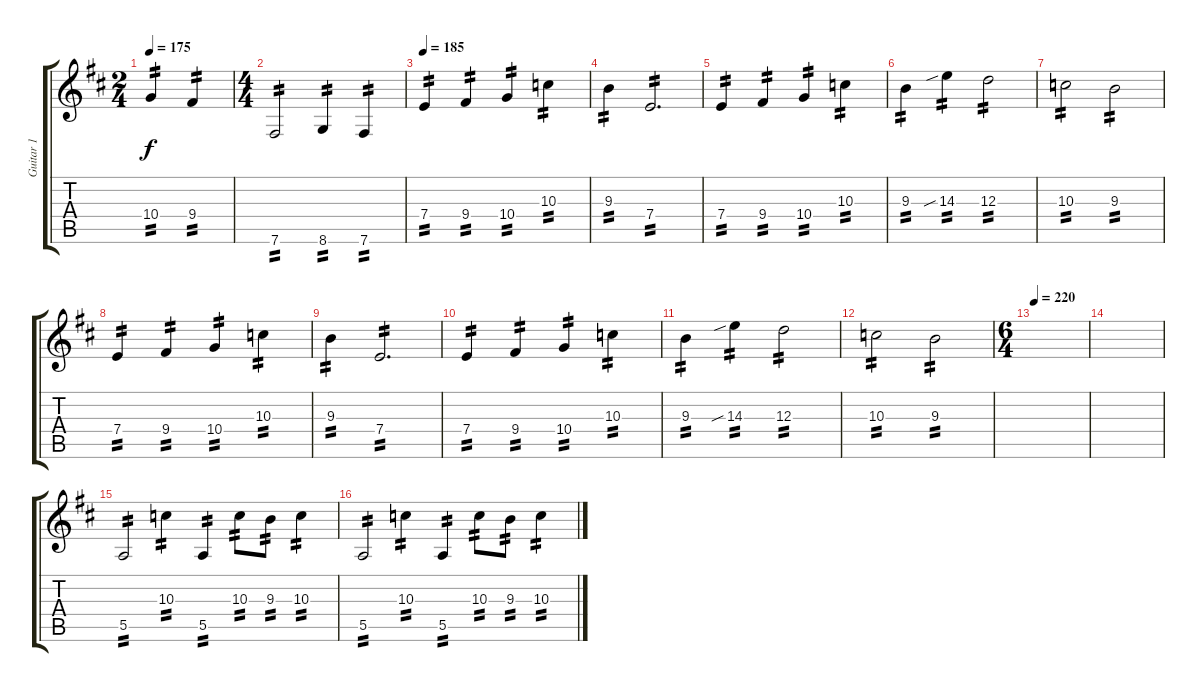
\track ("Guitar 1" "Guitar 1") {instrument distortionguitar}
\staff {score tabs}
\tuning (B3 Gb3 D3 A2 E2 B1) {hide}
\ts (2 4)
\tempo 175
\clef g2
\ks bminor
10.4.4{tp 2 dy f} 9.4.4{tp 2} |
\ts (4 4)
7.6.2{tp 2} 8.6.4{tp 2} 7.6.4{tp 2} |
\tempo 185
7.4.4{tp 2} 9.4.4{tp 2} 10.4.4{tp 2} 10.3.4{tp 2} |
9.3.4{tp 2} 7.4.2{d tp 2} |
7.4.4{tp 2} 9.4.4{tp 2} 10.4.4{tp 2} 10.3.4{tp 2} |
9.3.4{tp 2} 14.3{sib}.4{tp 2} 12.3.2{tp 2} |
10.3.2{tp 2} 9.3.2{tp 2} |
7.4.4{tp 2} 9.4.4{tp 2} 10.4.4{tp 2} 10.3.4{tp 2} |
9.3.4{tp 2} 7.4.2{d tp 2} |
7.4.4{tp 2} 9.4.4{tp 2} 10.4.4{tp 2} 10.3.4{tp 2} |
9.3.4{tp 2} 14.3{sib}.4{tp 2} 12.3.2{tp 2} |
10.3.2{tp 2} 9.3.2{tp 2} |
\ts (6 4)
\tempo 220
|
|
5.5.2{tp 2} 10.3.4{tp 2} 5.5.4{tp 2} 10.3.8{tp 2} 9.3.8{tp 2} 10.3.4{tp 2} |
5.5.2{tp 2} 10.3.4{tp 2} 5.5.4{tp 2} 10.3.8{tp 2} 9.3.8{tp 2} 10.3.4{tp 2}
